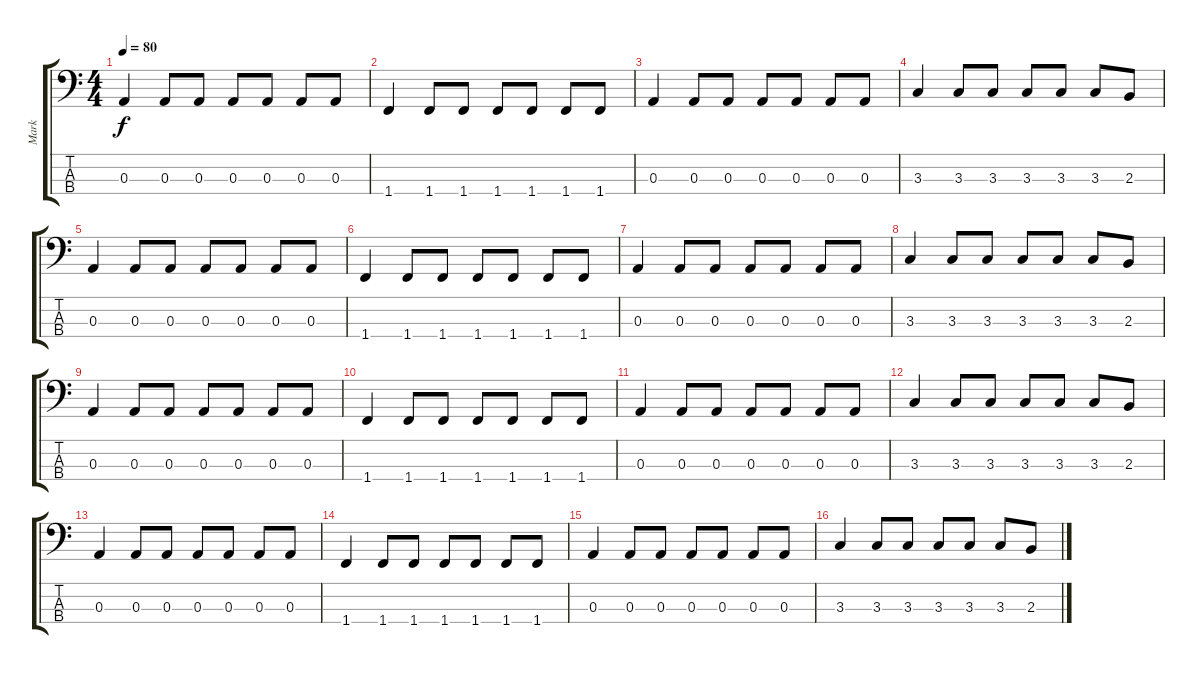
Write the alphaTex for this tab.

\track ("Mark" "Mark") {instrument electricbassfinger}
\staff {score tabs}
\tuning (G2 D2 A1 E1) {hide}
\ts (4 4)
\tempo 80
\clef f4
\ks c
0.3.4{dy f} 0.3.8 0.3.8 0.3.8 0.3.8 0.3.8 0.3.8 |
1.4.4 1.4.8 1.4.8 1.4.8 1.4.8 1.4.8 1.4.8 |
0.3.4 0.3.8 0.3.8 0.3.8 0.3.8 0.3.8 0.3.8 |
3.3.4 3.3.8 3.3.8 3.3.8 3.3.8 3.3.8 2.3.8 |
0.3.4 0.3.8 0.3.8 0.3.8 0.3.8 0.3.8 0.3.8 |
1.4.4 1.4.8 1.4.8 1.4.8 1.4.8 1.4.8 1.4.8 |
0.3.4 0.3.8 0.3.8 0.3.8 0.3.8 0.3.8 0.3.8 |
3.3.4 3.3.8 3.3.8 3.3.8 3.3.8 3.3.8 2.3.8 |
0.3.4 0.3.8 0.3.8 0.3.8 0.3.8 0.3.8 0.3.8 |
1.4.4 1.4.8 1.4.8 1.4.8 1.4.8 1.4.8 1.4.8 |
0.3.4 0.3.8 0.3.8 0.3.8 0.3.8 0.3.8 0.3.8 |
3.3.4 3.3.8 3.3.8 3.3.8 3.3.8 3.3.8 2.3.8 |
0.3.4 0.3.8 0.3.8 0.3.8 0.3.8 0.3.8 0.3.8 |
1.4.4 1.4.8 1.4.8 1.4.8 1.4.8 1.4.8 1.4.8 |
0.3.4 0.3.8 0.3.8 0.3.8 0.3.8 0.3.8 0.3.8 |
3.3.4 3.3.8 3.3.8 3.3.8 3.3.8 3.3.8 2.3.8
